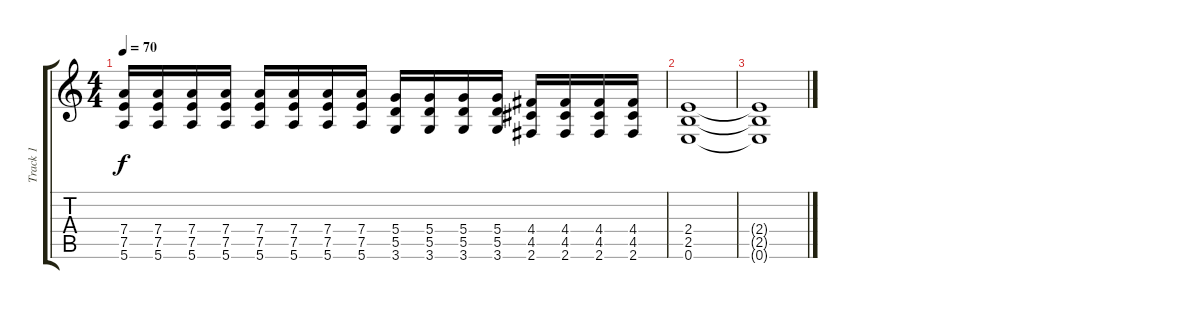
\track ("Track 1" "Track 1") {instrument acousticguitarnylon}
\staff {score tabs}
\tuning (E4 B3 G3 D3 A2 E2) {hide}
\ts (4 4)
\tempo 70
\clef g2
\ks c
(7.4 7.5 5.6).16{dy f} (7.4 7.5 5.6).16 (7.4 7.5 5.6).16 (7.4 7.5 5.6).16 (7.4 7.5 5.6).16 (7.4 7.5 5.6).16 (7.4 7.5 5.6).16 (7.4 7.5 5.6).16 (5.4 5.5 3.6).16 (5.4 5.5 3.6).16 (5.4 5.5 3.6).16 (5.4 5.5 3.6).16 (4.4 4.5 2.6).16 (4.4 4.5 2.6).16 (4.4 4.5 2.6).16 (4.4 4.5 2.6).16 |
(2.4 2.5 0.6).1 |
(2.4{t} 2.5{t} 0.6{t}).1
